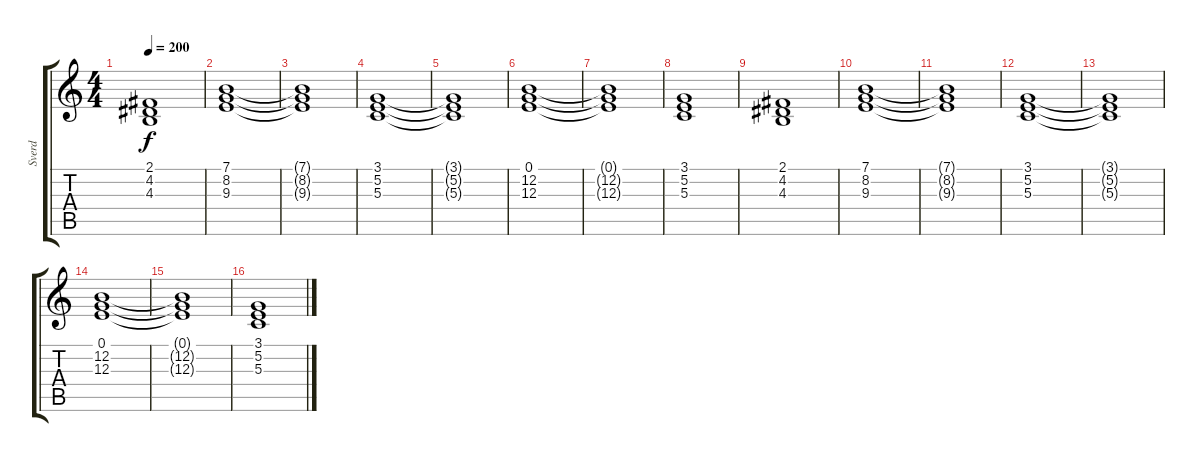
\track ("Sverd" "Sverd") {instrument stringensemble1}
\staff {score tabs}
\tuning (E4 B3 G3 D3 A2 E2) {hide}
\ts (4 4)
\tempo 200
\clef g2
\ks c
(2.1 4.2 4.3).1{dy f volume 10} |
(7.1 8.2 9.3).1{volume 10} |
(7.1{t} 8.2{t} 9.3{t}).1 |
(3.1 5.2 5.3).1{volume 10} |
(3.1{t} 5.2{t} 5.3{t}).1 |
(0.1 12.2 12.3).1{volume 10} |
(0.1{t} 12.2{t} 12.3{t}).1 |
(3.1 5.2 5.3).1{volume 10} |
(2.1 4.2 4.3).1{volume 10} |
(7.1 8.2 9.3).1{volume 10} |
(7.1{t} 8.2{t} 9.3{t}).1 |
(3.1 5.2 5.3).1{volume 10} |
(3.1{t} 5.2{t} 5.3{t}).1 |
(0.1 12.2 12.3).1{volume 10} |
(0.1{t} 12.2{t} 12.3{t}).1 |
(3.1 5.2 5.3).1{volume 10}
